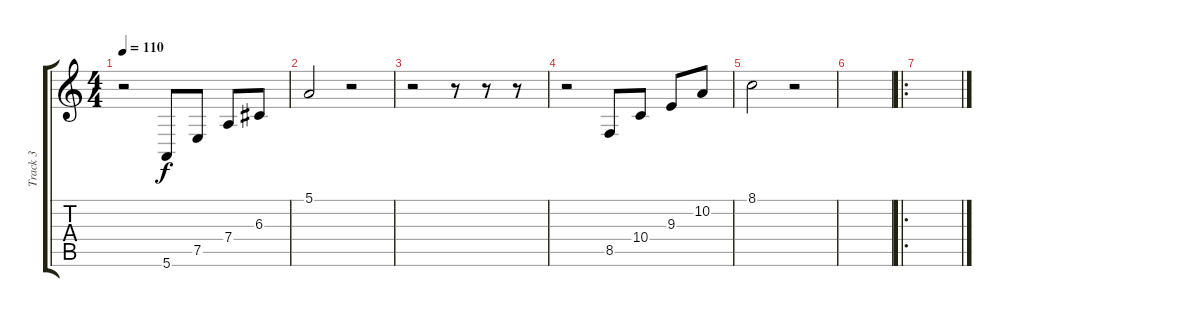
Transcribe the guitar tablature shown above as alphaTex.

\track ("Track 3" "Track 3") {instrument fx7echoes}
\staff {score tabs}
\tuning (E4 B3 G3 D3 A2 E2) {hide}
\ts (4 4)
\tempo 110
\clef g2
\ks c
r.2{dy f} 5.6.8 7.5.8 7.4.8 6.3.8 |
5.1.2 r.2 |
r.2 r.8 r.8 r.8 |
r.2 8.5.8 10.4.8 9.3.8 10.2.8 |
8.1.2 r.2 |
|
\ro
